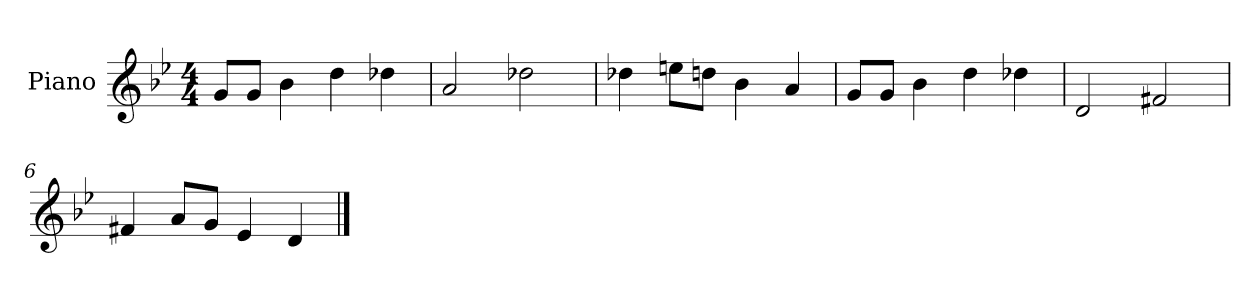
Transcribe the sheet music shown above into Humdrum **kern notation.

**kern
*part1
*staff1
*I"Piano
*I'P-no
*clefG2
*k[b-e-]
*M4/4
*MM90
=1
8g/L
8g/J
4b-\
4dd\
4dd-X\
=2
2a/
2dd-X\
=3
4dd-X\
8een\L
8ddn\J
4b-\
4a/
=4
8g/L
8g/J
4b-\
4dd\
4dd-X\
=5
2d/
2f#X/
=6
4f#X/
8a/L
8g/J
4e-/
4d/
==
*-
